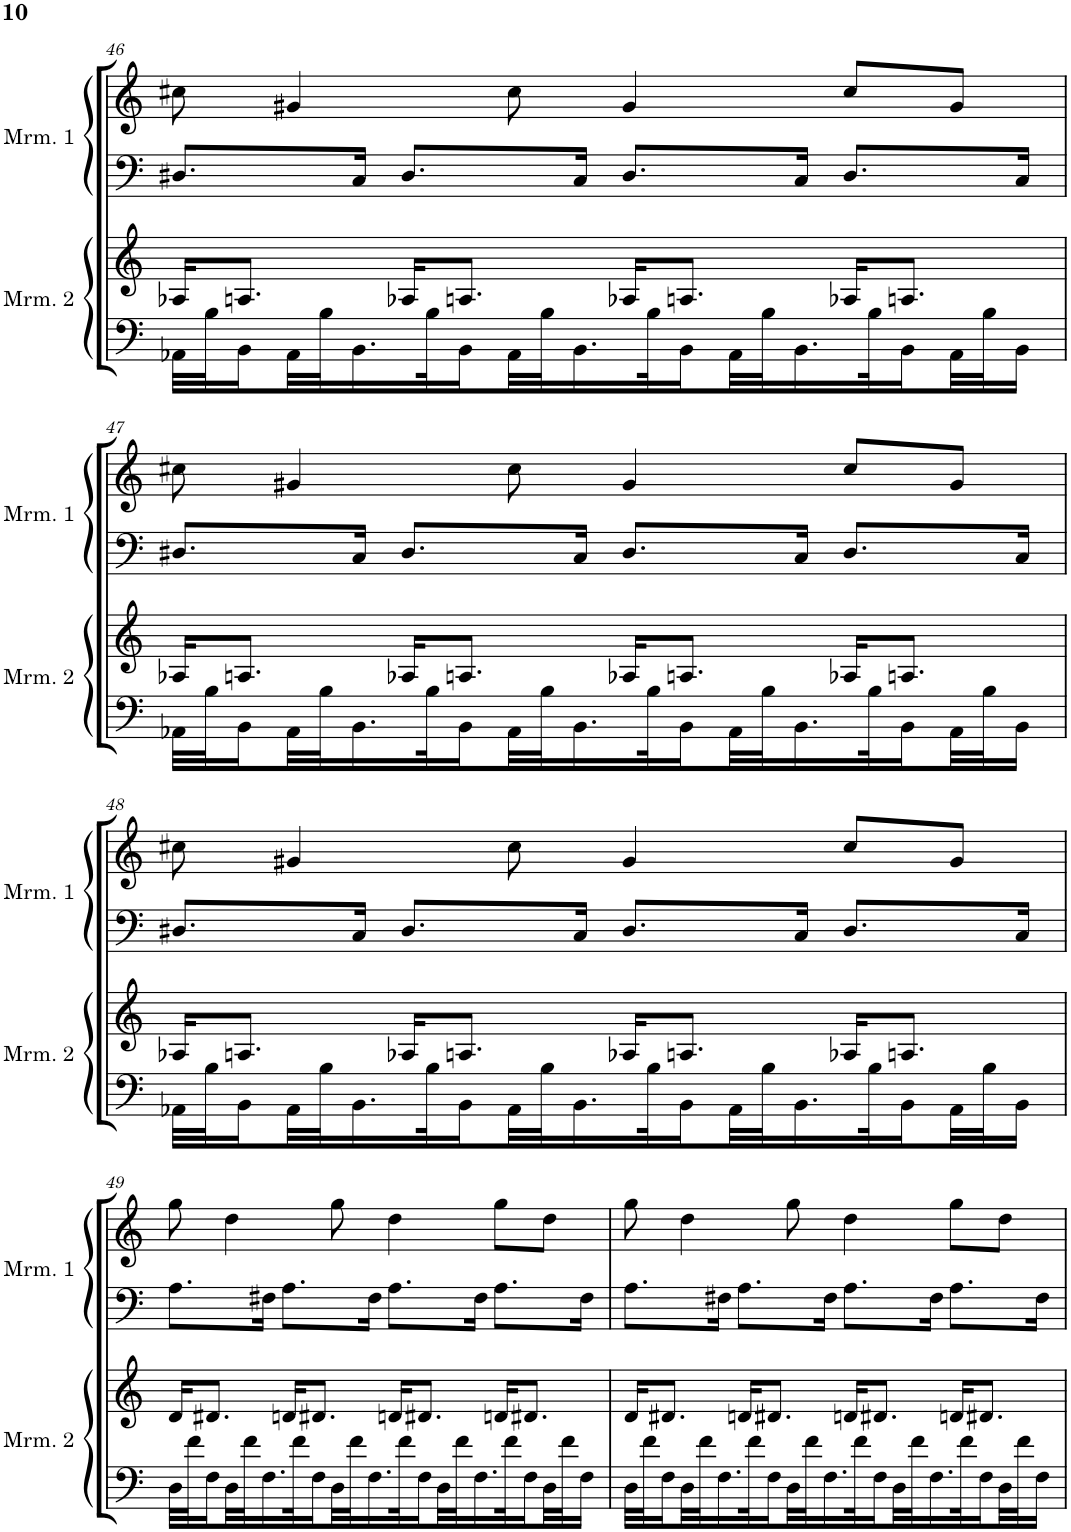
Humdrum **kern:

**kern	**kern	**kern	**kern
*part4	*part3	*part2	*part1
*staff4	*staff3	*staff2	*staff1
*I"Marimba 2	*I"Marimba 2	*I"Marimba 1	*I"Marimba 1
*I'Mrm. 2	*I'Mrm. 2	*I'Mrm. 1	*I'Mrm. 1
!!LO:PB:g=z
*clefF4	*clefG2	*clefF4	*clefG2
*k[]	*k[]	*k[]	*k[]
*M4/4	*M4/4	*M4/4	*M4/4
=46	=46	=46	=46
32AA-X\LLL	16A-X/KL	8.D#X/L	8cc#X\
32B\J	.	.	.
16BB\	8.An/J	.	.
32AA-\L	.	.	4g#X/
32B\J	.	.	.
16.BB\	.	16C/Jk	.
.	16A-X/KL	8.D#/L	.
32B\K	.	.	.
16BB\	8.An/J	.	.
32AA-\L	.	.	8cc#\
32B\J	.	.	.
16.BB\	.	16C/Jk	.
.	16A-X/KL	8.D#/L	4g#/
32B\K	.	.	.
16BB\	8.An/J	.	.
32AA-\L	.	.	.
32B\J	.	.	.
16.BB\	.	16C/Jk	.
.	16A-X/KL	8.D#/L	8cc#/L
32B\K	.	.	.
16BB\	8.An/J	.	.
32AA-\L	.	.	8g#/J
32B\J	.	.	.
16BB\JJ	.	16C/Jk	.
!!LO:LB:g=z
=47	=47	=47	=47
32AA-X\LLL	16A-X/KL	8.D#X/L	8cc#X\
32B\J	.	.	.
16BB\	8.An/J	.	.
32AA-\L	.	.	4g#X/
32B\J	.	.	.
16.BB\	.	16C/Jk	.
.	16A-X/KL	8.D#/L	.
32B\K	.	.	.
16BB\	8.An/J	.	.
32AA-\L	.	.	8cc#\
32B\J	.	.	.
16.BB\	.	16C/Jk	.
.	16A-X/KL	8.D#/L	4g#/
32B\K	.	.	.
16BB\	8.An/J	.	.
32AA-\L	.	.	.
32B\J	.	.	.
16.BB\	.	16C/Jk	.
.	16A-X/KL	8.D#/L	8cc#/L
32B\K	.	.	.
16BB\	8.An/J	.	.
32AA-\L	.	.	8g#/J
32B\J	.	.	.
16BB\JJ	.	16C/Jk	.
!!LO:LB:g=z
=48	=48	=48	=48
32AA-X\LLL	16A-X/KL	8.D#X/L	8cc#X\
32B\J	.	.	.
16BB\	8.An/J	.	.
32AA-\L	.	.	4g#X/
32B\J	.	.	.
16.BB\	.	16C/Jk	.
.	16A-X/KL	8.D#/L	.
32B\K	.	.	.
16BB\	8.An/J	.	.
32AA-\L	.	.	8cc#\
32B\J	.	.	.
16.BB\	.	16C/Jk	.
.	16A-X/KL	8.D#/L	4g#/
32B\K	.	.	.
16BB\	8.An/J	.	.
32AA-\L	.	.	.
32B\J	.	.	.
16.BB\	.	16C/Jk	.
.	16A-X/KL	8.D#/L	8cc#/L
32B\K	.	.	.
16BB\	8.An/J	.	.
32AA-\L	.	.	8g#/J
32B\J	.	.	.
16BB\JJ	.	16C/Jk	.
!!LO:LB:g=z
=49	=49	=49	=49
32D\LLL	16d/KL	8.A\L	8gg\
32f\J	.	.	.
16F\	8.d#X/J	.	.
32D\L	.	.	4dd\
32f\J	.	.	.
16.F\	.	16F#X\Jk	.
.	16dn/KL	8.A\L	.
32f\K	.	.	.
16F\	8.d#X/J	.	.
32D\L	.	.	8gg\
32f\J	.	.	.
16.F\	.	16F#\Jk	.
.	16dn/KL	8.A\L	4dd\
32f\K	.	.	.
16F\	8.d#X/J	.	.
32D\L	.	.	.
32f\J	.	.	.
16.F\	.	16F#\Jk	.
.	16dn/KL	8.A\L	8gg\L
32f\K	.	.	.
16F\	8.d#X/J	.	.
32D\L	.	.	8dd\J
32f\J	.	.	.
16F\JJ	.	16F#\Jk	.
=50	=50	=50	=50
32D\LLL	16d/KL	8.A\L	8gg\
32f\J	.	.	.
16F\	8.d#X/J	.	.
32D\L	.	.	4dd\
32f\J	.	.	.
16.F\	.	16F#X\Jk	.
.	16dn/KL	8.A\L	.
32f\K	.	.	.
16F\	8.d#X/J	.	.
32D\L	.	.	8gg\
32f\J	.	.	.
16.F\	.	16F#\Jk	.
.	16dn/KL	8.A\L	4dd\
32f\K	.	.	.
16F\	8.d#X/J	.	.
32D\L	.	.	.
32f\J	.	.	.
16.F\	.	16F#\Jk	.
.	16dn/KL	8.A\L	8gg\L
32f\K	.	.	.
16F\	8.d#X/J	.	.
32D\L	.	.	8dd\J
32f\J	.	.	.
16F\JJ	.	16F#\Jk	.
=	=	=	=
*-	*-	*-	*-
